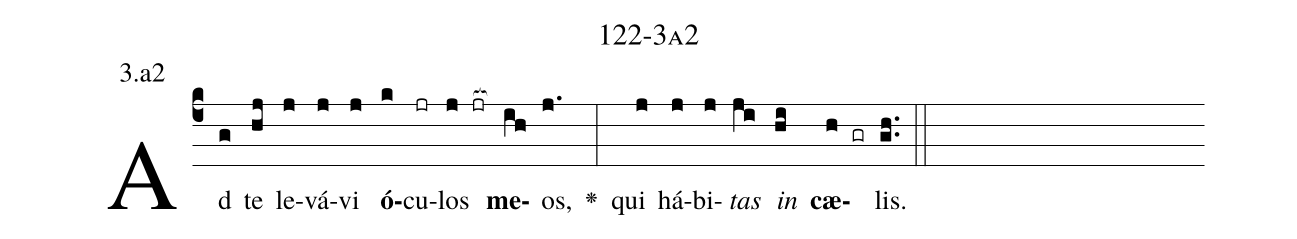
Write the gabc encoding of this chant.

name: 122-3a2;
annotation: 3.a2;
%%
(c4)Ad(g) te(hj) le(j)vá(j)vi(j) <b>ó</b>(k)cu(jr)los(j jr[ocb:1{]) <b>me</b>(ih[ocb:0}])os,(j.) <v>\greheightstar</v>(:) qui(j) há(j)bi(j)<i>tas</i>(ji) <i>in</i>(hi) <b>cæ</b>(h gr)lis.(gh..) (::)


%E(j) u(j) o(ji) u(hi) a(h) e.(gh..) (::)
